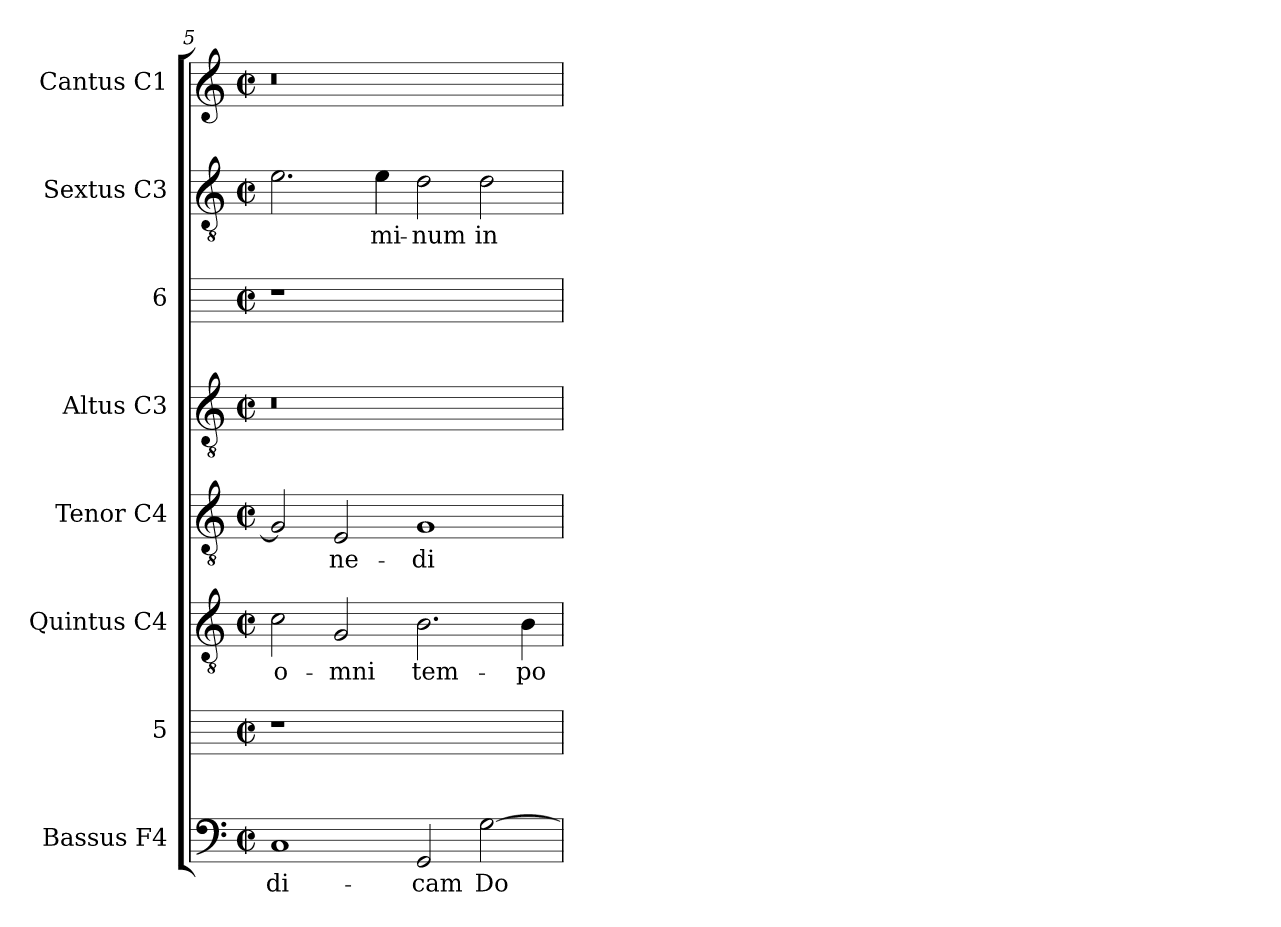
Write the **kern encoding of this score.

**kern	**text	**kern	**kern	**text	**kern	**text	**kern	**kern	**kern	**text	**kern
*part8	*part8	*part7	*part6	*part6	*part5	*part5	*part4	*part3	*part2	*part2	*part1
*staff8	*staff8	*staff7	*staff6	*staff6	*staff5	*staff5	*staff4	*staff3	*staff2	*staff2	*staff1
*I"Bassus  F4	*	*I"5	*I"Quintus  C4	*	*I"Tenor  C4	*	*I"Altus  C3	*I"6	*I"Sextus  C3	*	*I"Cantus  C1
*I'B	*	*	*	*	*I'T	*	*I'A	*	*	*	*I'C
*clefF4	*	*	*clefGv2	*	*clefGv2	*	*clefGv2	*	*clefGv2	*	*clefG2
*k[]	*	*k[]	*k[]	*	*k[]	*	*k[]	*k[]	*k[]	*	*k[]
*C:	*	*C:	*C:	*	*C:	*	*C:	*C:	*C:	*	*C:
*M2/2	*	*M2/2	*M2/2	*	*M2/2	*	*M2/2	*M2/2	*M2/2	*	*M2/2
*met(c|)	*	*met(c|)	*met(c|)	*	*met(c|)	*	*met(c|)	*met(c|)	*met(c|)	*	*met(c|)
=5	=5	=5	=5	=5	=5	=5	=5	=5	=5	=5	=5
!	!LO:LY:b:cj	!	!	!LO:LY:b:cj	!	!LO:LY:b:cj	!	!	!	!LO:LY:b:cj	!
1C	-di-	1r	2c\	o-	2G/]	--	0r	1r	2.e\	--	0r
!	!	!	!	!LO:LY:b:cj	!	!LO:LY:b:cj	!	!	!	!	!
.	.	.	2G/	-mni	2E/	-ne-	.	.	.	.	.
!	!	!	!	!	!	!	!	!	!	!LO:LY:b:cj	!
.	.	.	.	.	.	.	.	.	4e\	-mi-	.
!	!LO:LY:b:cj	!	!	!LO:LY:b:cj	!	!LO:LY:b:cj	!	!	!	!LO:LY:b:cj	!
2GG/	-cam	1ryy	2.B\	tem-	1G	-di-	.	1ryy	2d\	-num	.
!	!LO:LY:b:cj	!	!	!	!	!	!	!	!	!LO:LY:b:cj	!
[<2G\	Do-	.	.	.	.	.	.	.	2d\	in	.
!	!	!	!	!LO:LY:b:cj	!	!	!	!	!	!	!
.	.	.	4B\	-po-	.	.	.	.	.	.	.
=	=	=	=	=	=	=	=	=	=	=	=
*-	*-	*-	*-	*-	*-	*-	*-	*-	*-	*-	*-
